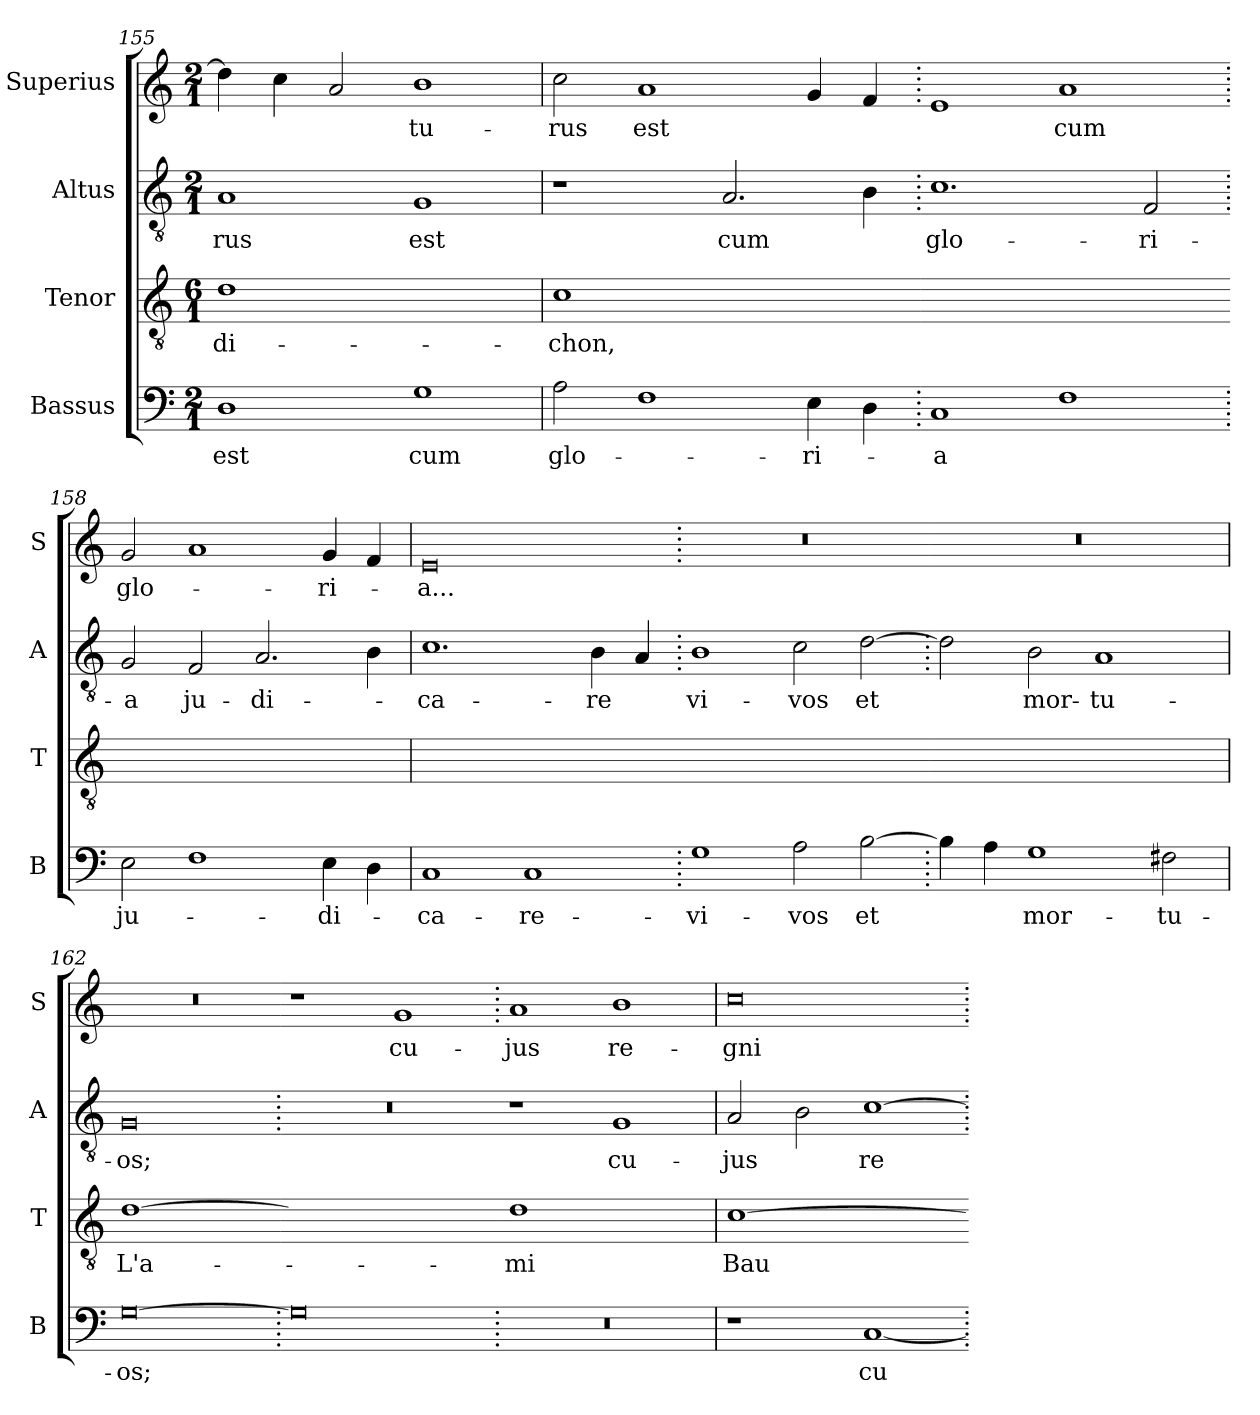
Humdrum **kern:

**kern	**text	**kern	**text	**kern	**text	**kern	**text
*part4	*part4	*part3	*part3	*part2	*part2	*part1	*part1
*staff4	*staff4	*staff3	*staff3	*staff2	*staff2	*staff1	*staff1
*I"Bassus	*	*I"Tenor	*	*I"Altus	*	*I"Superius	*
*I'B	*	*I'T	*	*I'A	*	*I'S	*
*clefF4	*	*clefGv2	*	*clefGv2	*	*clefG2	*
*k[]	*	*k[]	*	*k[]	*	*k[]	*
*M2/1	*	*M6/1	*	*M2/1	*	*M2/1	*
=155	=155	=155	=155	=155	=155	=155	=155
!	!	!LO:N:vis=1	!	!	!	!	!
1D	est	0d	-di-	1A	-rus	4dd\]	.
.	.	.	.	.	.	4cc\	.
.	.	.	.	.	.	2a/	.
1G	cum	.	.	1G	est	1b	-tu-
=156	=156	=156	=156	=156	=156	=156	=156
!	!	!LO:N:vis=1	!	!	!	!	!
2A\	glo-	[y0c	-chon,	1r	.	2cc\	-rus
1F	.	.	.	.	.	1a	est
.	.	.	.	2.A/	cum	.	.
4E\	-ri-	.	.	.	.	4g/	.
4D\	.	.	.	4B\	.	4f/	.
=157.	=157.	=157-	=157.	=157.	=157.	=157.	=157.
!	!	!LO:N:vis=1	!	!	!	!	!
1C	-a	0cyy_	.	1.c	glo-	1e	.
1F	.	.	.	.	.	1a	cum
.	.	.	.	2F/	-ri-	.	.
=158.	=158.	=158-	=158.	=158.	=158.	=158.	=158.
!	!	!LO:N:vis=1	!	!	!	!	!
2E\	ju-	0cyy]	.	2G/	-a	2g/	glo-
1F	.	.	.	2F/	ju-	1a	.
.	.	.	.	2.A/	-di-	.	.
4E\	-di-	.	.	.	.	4g/	-ri-
4D\	.	.	.	4B\	.	4f/	.
=159	=159	=159	=159	=159	=159	=159	=159
!	!	!LO:N:vis=1	!	!	!	!	!
1C	-ca-	0r	.	1.c	-ca-	0e	-a...
1C	-re-	.	.	.	.	.	.
.	.	.	.	4B\	-re	.	.
.	.	.	.	4A/	.	.	.
=160.	=160.	=160-	=160.	=160.	=160.	=160.	=160.
!	!	!LO:N:vis=1	!	!	!	!	!
1G	vi-	0ryy	.	1B	vi-	0r	.
2A\	-vos	.	.	2c\	-vos	.	.
[2B\	et	.	.	[2d\	et	.	.
=161.	=161.	=161-	=161.	=161.	=161.	=161.	=161.
!	!	!LO:N:vis=1	!	!	!	!	!
4B\]	.	0ryy	.	2d\]	.	0r	.
4A\	.	.	.	.	.	.	.
1G	mor-	.	.	2B\	mor-	.	.
.	.	.	.	1A	-tu-	.	.
2F#X\	-tu-	.	.	.	.	.	.
=162	=162	=162	=162	=162	=162	=162	=162
!	!	!LO:N:vis=1	!	!	!	!	!
[0G	-os;	[0d	L'a-	0G	-os;	0r	.
=163.	=163.	=163-	=163.	=163.	=163.	=163.	=163.
!	!	!LO:N:vis=1	!	!	!	!	!
0G]	.	0dyy]	.	0r	.	1r	.
.	.	.	.	.	.	1g	cu-
=164.	=164.	=164-	=164.	=164.	=164.	=164.	=164.
!	!	!LO:N:vis=1	!	!	!	!	!
0r	.	0d	-mi	1r	.	1a	-jus
.	.	.	.	1G	cu-	1b	re-
=165	=165	=165	=165	=165	=165	=165	=165
!	!	!LO:N:vis=1	!	!	!	!	!
1r	.	[0c	Bau-	2A/	-jus	0cc	-gni
.	.	.	.	2B\	.	.	.
[1C	cu-	.	.	[1c	re-	.	.
=.	=.	=-	=.	=.	=.	=.	=.
*-	*-	*-	*-	*-	*-	*-	*-
